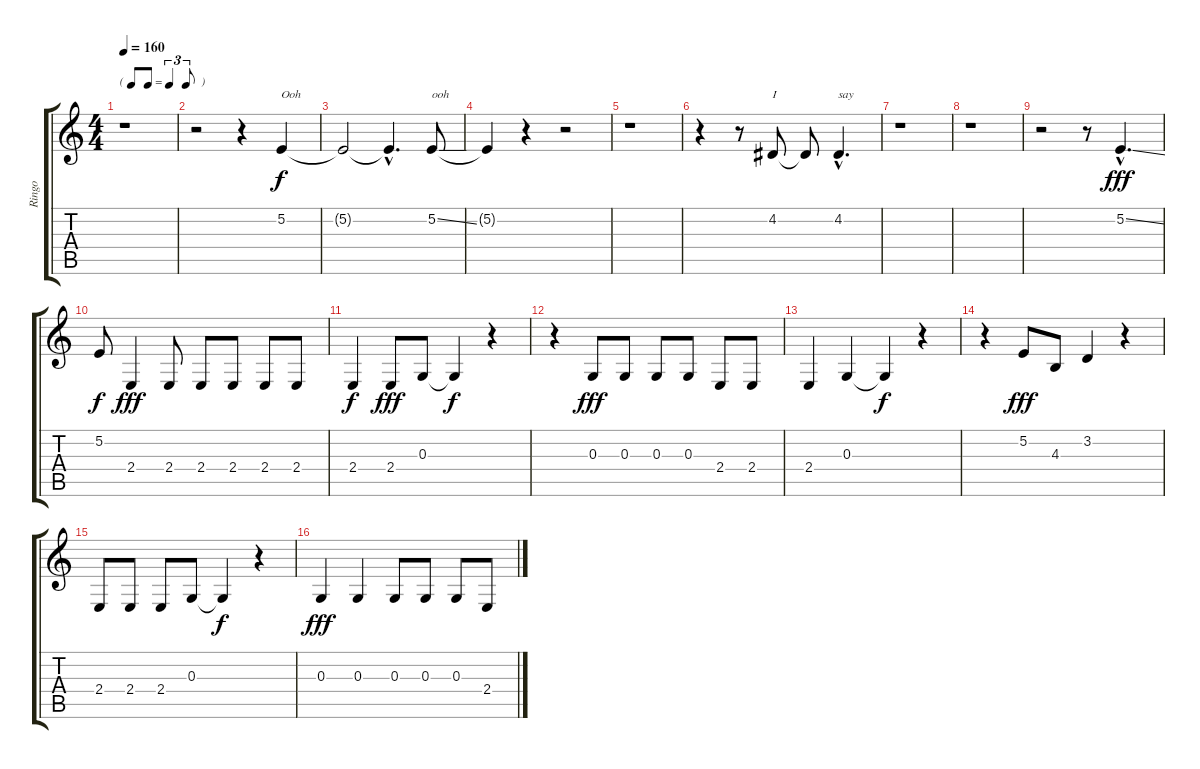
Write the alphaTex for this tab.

\track ("Ringo" "Ringo") {instrument altosax}
\staff {score tabs}
\tuning (E4 B3 G3 D3 A2 E2) {hide}
\ts (4 4)
\tf triplet8th
\tempo 160
\clef g2
\ks c
r.1{dy f} |
r.2 r.4 5.2.4{txt "Ooh"} |
5.2{t}.2 5.2{hac t}.4{d} 5.2{ss}.8{txt "ooh"} |
5.2{t}.4 r.4 r.2 |
r.1 |
r.4 r.8 4.2.8{txt "I"} 4.2{t}.8 4.2{hac}.4{d txt "say"} |
r.1 |
r.1 |
r.2 r.8 5.2{ss hac}.4{d dy fff} |
5.2.8{dy f} 2.4.4{dy fff} 2.4.8 2.4.8 2.4.8 2.4.8 2.4.8 |
2.4.4{dy f} 2.4.8{dy fff} 0.3.8 0.3{t}.4{dy f} r.4 |
r.4 0.3.8{dy fff} 0.3.8 0.3.8 0.3.8 2.4.8 2.4.8 |
2.4.4 0.3.4 0.3{t}.4{dy f} r.4 |
r.4 5.2.8{dy fff} 4.3.8 3.2.4 r.4 |
2.4.8 2.4.8 2.4.8 0.3.8 0.3{t}.4{dy f} r.4 |
0.3.4{dy fff} 0.3.4 0.3.8 0.3.8 0.3.8 2.4.8
